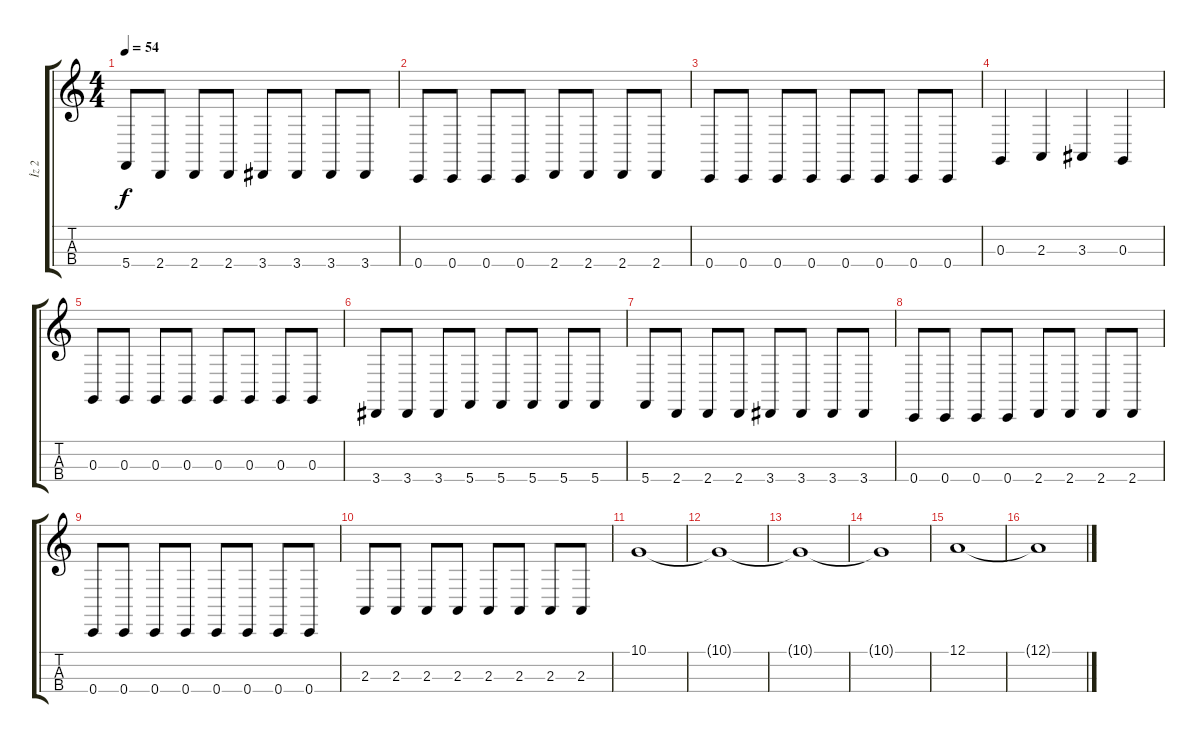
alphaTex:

\track ("İz 2" "İz 2") {instrument cello}
\staff {score tabs}
\tuning (A3 D3 G2 C2) {hide}
\ts (4 4)
\tempo 54
\clef g2
\ks c
5.4.8{dy f} 2.4.8 2.4.8 2.4.8 3.4.8 3.4.8 3.4.8 3.4.8 |
0.4.8 0.4.8 0.4.8 0.4.8 2.4.8 2.4.8 2.4.8 2.4.8 |
0.4.8 0.4.8 0.4.8 0.4.8 0.4.8 0.4.8 0.4.8 0.4.8 |
0.3.4 2.3.4 3.3.4 0.3.4 |
0.3.8 0.3.8 0.3.8 0.3.8 0.3.8 0.3.8 0.3.8 0.3.8 |
3.4.8 3.4.8 3.4.8 5.4.8 5.4.8 5.4.8 5.4.8 5.4.8 |
5.4.8 2.4.8 2.4.8 2.4.8 3.4.8 3.4.8 3.4.8 3.4.8 |
0.4.8 0.4.8 0.4.8 0.4.8 2.4.8 2.4.8 2.4.8 2.4.8 |
0.4.8 0.4.8 0.4.8 0.4.8 0.4.8 0.4.8 0.4.8 0.4.8 |
2.3.8 2.3.8 2.3.8 2.3.8 2.3.8 2.3.8 2.3.8 2.3.8 |
10.1.1 |
10.1{t}.1 |
10.1{t}.1 |
10.1{t}.1 |
12.1.1 |
12.1{t}.1
